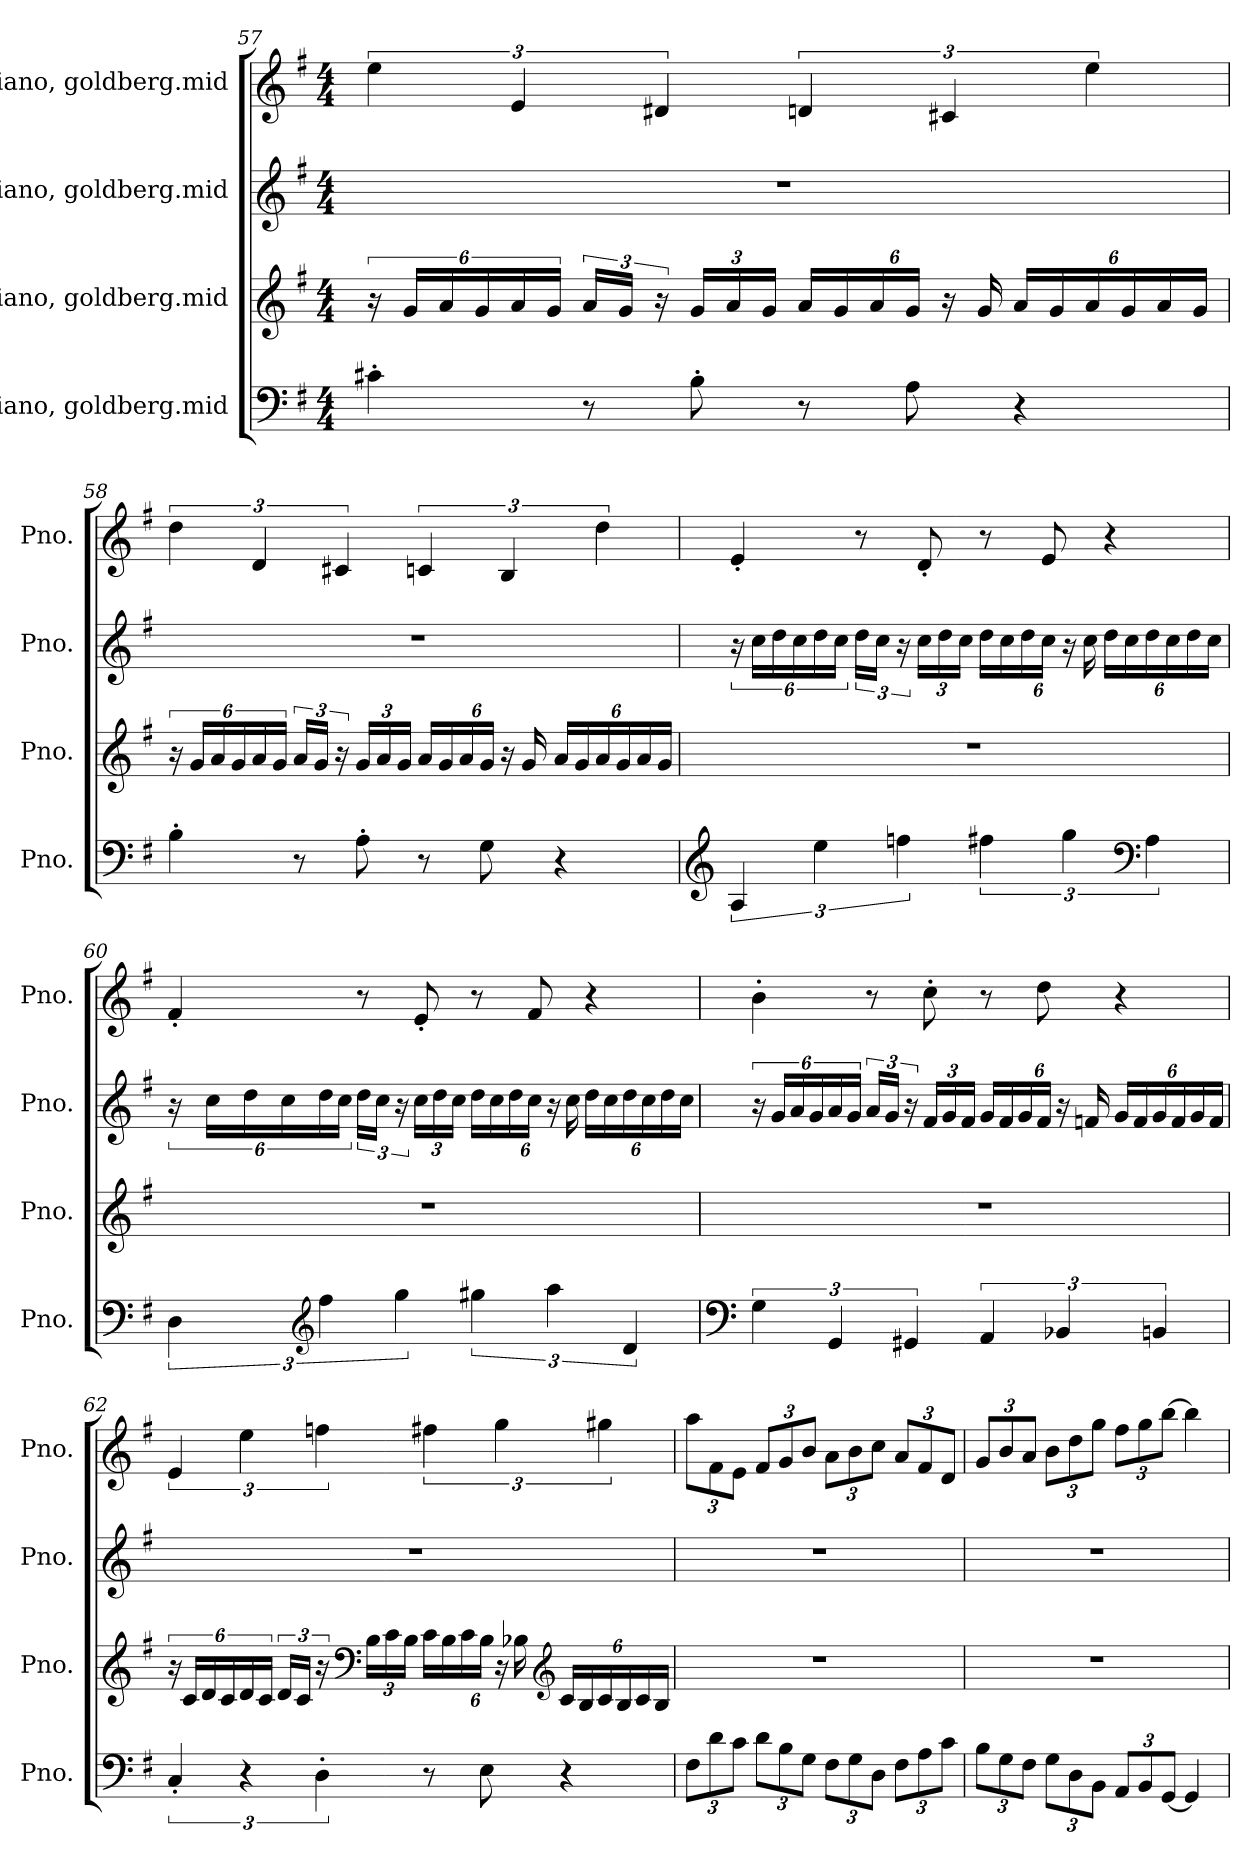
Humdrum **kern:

**kern	**kern	**kern	**kern
*part4	*part3	*part2	*part1
*staff4	*staff3	*staff2	*staff1
*I"Piano, goldberg.mid	*I"Piano, goldberg.mid	*I"Piano, goldberg.mid	*I"Piano, goldberg.mid
*I'Pno.	*I'Pno.	*I'Pno.	*I'Pno.
!!LO:PB:g=z
*clefF4	*clefG2	*clefG2	*clefG2
*k[f#]	*k[f#]	*k[f#]	*k[f#]
*M4/4	*M4/4	*M4/4	*M4/4
=57	=57	=57	=57
4c#X'\	24r	1r	6ee\
.	24g/LL	.	.
.	24a/	.	.
*	*Xbrackettup	*	*
.	24g/	.	.
.	24a/	.	6e/
.	24g/JJ	.	.
*	*brackettup	*	*
8r	24a/LL	.	.
.	24g/JJ	.	.
.	24r	.	6d#X/
*	*Xbrackettup	*	*
8B'\	24g/LL	.	.
.	24a/	.	.
.	24g/JJ	.	.
8r	24a/LL	.	6dn/
.	24g/	.	.
.	24a/	.	.
*	*brackettup	*	*
8A\	24g/JJ	.	.
.	24r	.	6c#X/
.	24g/	.	.
*	*Xbrackettup	*	*
4r	24a/LL	.	.
.	24g/	.	.
.	24a/	.	6ee\
.	24g/	.	.
.	24a/	.	.
.	24g/JJ	.	.
!!LO:LB:g=z
=58	=58	=58	=58
*	*brackettup	*	*
4B'\	24r	1r	6dd\
.	24g/LL	.	.
.	24a/	.	.
*	*Xbrackettup	*	*
.	24g/	.	.
.	24a/	.	6d/
.	24g/JJ	.	.
*	*brackettup	*	*
8r	24a/LL	.	.
.	24g/JJ	.	.
.	24r	.	6c#X/
*	*Xbrackettup	*	*
8A'\	24g/LL	.	.
.	24a/	.	.
.	24g/JJ	.	.
8r	24a/LL	.	6cn/
.	24g/	.	.
.	24a/	.	.
*	*brackettup	*	*
8G\	24g/JJ	.	.
.	24r	.	6B/
.	24g/	.	.
*	*Xbrackettup	*	*
4r	24a/LL	.	.
.	24g/	.	.
.	24a/	.	6dd\
.	24g/	.	.
.	24a/	.	.
.	24g/JJ	.	.
!!LO:LB:g=z
=59	=59	=59	=59
*clefG2	*	*	*
6A/	1r	24r	4e'/
.	.	24cc\LL	.
.	.	24dd\	.
*	*	*Xbrackettup	*
.	.	24cc\	.
6ee\	.	24dd\	.
.	.	24cc\JJ	.
*	*	*brackettup	*
.	.	24dd\LL	8r
.	.	24cc\JJ	.
6ffn\	.	24r	.
*	*	*Xbrackettup	*
.	.	24cc\LL	8d'/
.	.	24dd\	.
.	.	24cc\JJ	.
6ff#X\	.	24dd\LL	8r
.	.	24cc\	.
.	.	24dd\	.
*	*	*brackettup	*
.	.	24cc\JJ	8e/
6gg\	.	24r	.
.	.	24cc\	.
*	*	*Xbrackettup	*
.	.	24dd\LL	4r
.	.	24cc\	.
*clefF4	*	*	*
6A\	.	24dd\	.
.	.	24cc\	.
.	.	24dd\	.
.	.	24cc\JJ	.
!!LO:PB:g=z
=60	=60	=60	=60
*	*	*brackettup	*
6D\	1r	24r	4f#'/
.	.	24cc\LL	.
.	.	24dd\	.
*	*	*Xbrackettup	*
.	.	24cc\	.
*clefG2	*	*	*
6ff#\	.	24dd\	.
.	.	24cc\JJ	.
*	*	*brackettup	*
.	.	24dd\LL	8r
.	.	24cc\JJ	.
6gg\	.	24r	.
*	*	*Xbrackettup	*
.	.	24cc\LL	8e'/
.	.	24dd\	.
.	.	24cc\JJ	.
6gg#X\	.	24dd\LL	8r
.	.	24cc\	.
.	.	24dd\	.
*	*	*brackettup	*
.	.	24cc\JJ	8f#/
6aa\	.	24r	.
.	.	24cc\	.
*	*	*Xbrackettup	*
.	.	24dd\LL	4r
.	.	24cc\	.
6d/	.	24dd\	.
.	.	24cc\	.
.	.	24dd\	.
.	.	24cc\JJ	.
!!LO:LB:g=z
=61	=61	=61	=61
*clefF4	*	*	*
*	*	*brackettup	*
6G\	1r	24r	4b'\
.	.	24g/LL	.
.	.	24a/	.
*	*	*Xbrackettup	*
.	.	24g/	.
6GG/	.	24a/	.
.	.	24g/JJ	.
*	*	*brackettup	*
.	.	24a/LL	8r
.	.	24g/JJ	.
6GG#X/	.	24r	.
*	*	*Xbrackettup	*
.	.	24f#/LL	8cc'\
.	.	24g/	.
.	.	24f#/JJ	.
6AA/	.	24g/LL	8r
.	.	24f#/	.
.	.	24g/	.
*	*	*brackettup	*
.	.	24f#/JJ	8dd\
6BB-X/	.	24r	.
.	.	24fn/	.
*	*	*Xbrackettup	*
.	.	24g/LL	4r
.	.	24f/	.
6BBn/	.	24g/	.
.	.	24f/	.
.	.	24g/	.
.	.	24f/JJ	.
!!LO:LB:g=z
=62	=62	=62	=62
*	*brackettup	*	*
6C'/	24r	1r	6e/
.	24c/LL	.	.
.	24d/	.	.
*	*Xbrackettup	*	*
.	24c/	.	.
6r	24d/	.	6ee\
.	24c/JJ	.	.
*	*brackettup	*	*
.	24d/LL	.	.
.	24c/JJ	.	.
6D'\	24r	.	6ffn\
*	*clefF4	*	*
*	*Xbrackettup	*	*
.	24B\LL	.	.
.	24c\	.	.
.	24B\JJ	.	.
8r	24c\LL	.	6ff#X\
.	24B\	.	.
.	24c\	.	.
*	*brackettup	*	*
8E\	24B\JJ	.	.
.	24r	.	6gg\
.	24B-X\	.	.
*	*clefG2	*	*
*	*Xbrackettup	*	*
4r	24c/LL	.	.
.	24B-/	.	.
.	24c/	.	6gg#X\
.	24B-/	.	.
.	24c/	.	.
.	24B-/JJ	.	.
=63	=63	=63	=63
*Xbrackettup	*	*	*Xbrackettup
12F#\L	1r	1r	12aa\L
12d\	.	.	12f#\
12c\J	.	.	12e\J
12d\L	.	.	12f#/L
12B\	.	.	12g/
12G\J	.	.	12b/J
12F#\L	.	.	12a\L
12G\	.	.	12b\
12D\J	.	.	12cc\J
12F#\L	.	.	12a/L
12A\	.	.	12f#/
12c\J	.	.	12d/J
!!LO:PB:g=z
=64	=64	=64	=64
12B\L	1r	1r	12g/L
12G\	.	.	12b/
12F#\J	.	.	12a/J
12G\L	.	.	12b\L
12D\	.	.	12dd\
12BB\J	.	.	12gg\J
12AA/L	.	.	12ff#\L
12BB/	.	.	12gg\
[12GG/J	.	.	[12bb\J
4GG/]	.	.	4bb\]
=	=	=	=
*-	*-	*-	*-
